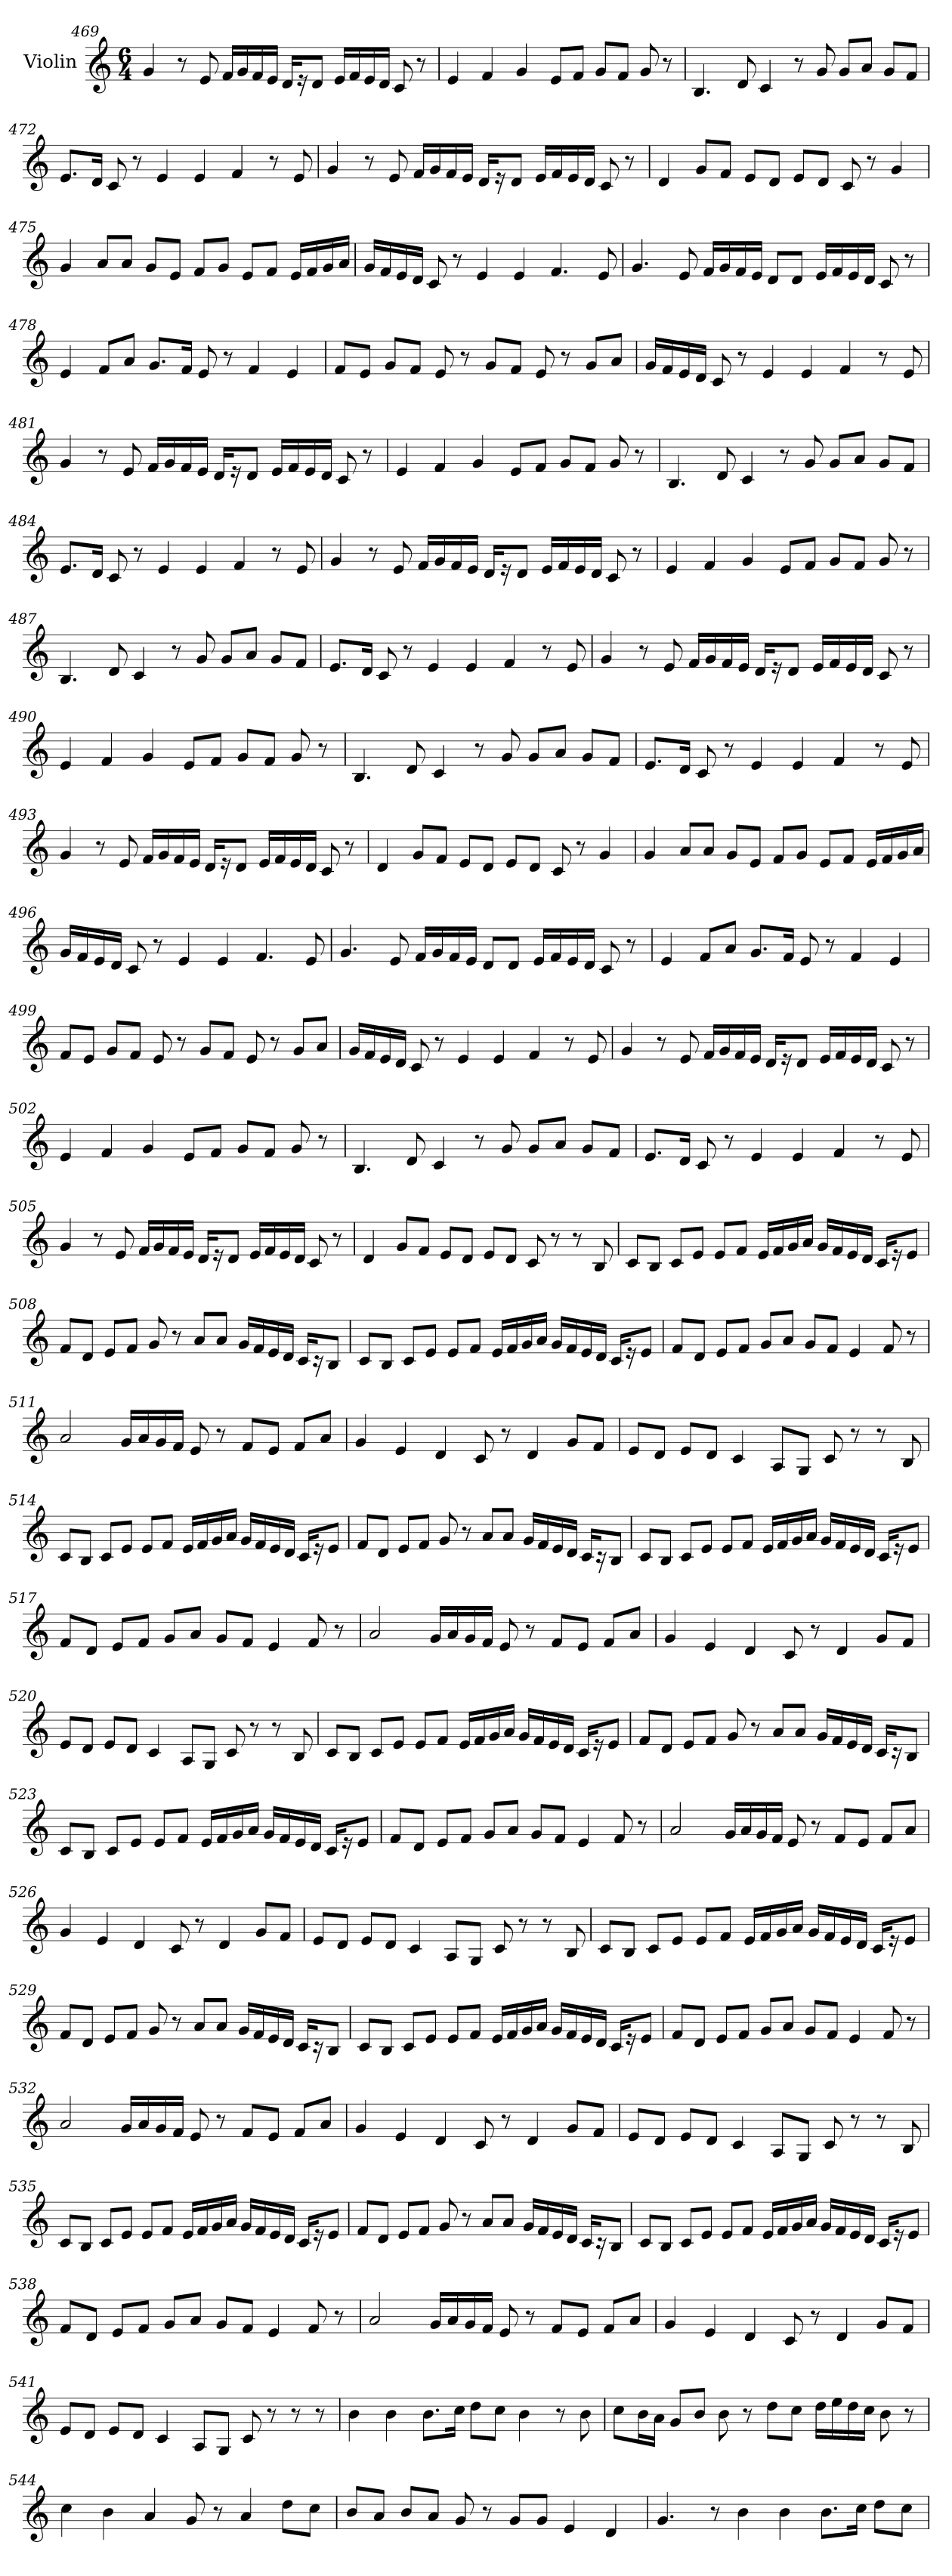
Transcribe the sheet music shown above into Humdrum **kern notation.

**kern
*part1
*staff1
*I"Violin
*clefG2
*k[]
*M6/4
=469
4g/
8r
8e/
16f/LL
16g/
16f/
16e/JJ
16d/KL
16r
8d/J
16e/LL
16f/
16e/
16d/JJ
8c/
8r
=470
4e/
4f/
4g/
8e/L
8f/J
8g/L
8f/J
8g/
8r
!!LO:LB:g=z
=471
4.B/
8d/
4c/
8r
8g/
8g/L
8a/J
8g/L
8f/J
=472
8.e/L
16d/Jk
8c/
8r
4e/
4e/
4f/
8r
8e/
=473
4g/
8r
8e/
16f/LL
16g/
16f/
16e/JJ
16d/KL
16r
8d/J
16e/LL
16f/
16e/
16d/JJ
8c/
8r
!!LO:LB:g=z
=474
4d/
8g/L
8f/J
8e/L
8d/J
8e/L
8d/J
8c/
8r
4g/
=475
4g/
8a/L
8a/J
8g/L
8e/J
8f/L
8g/J
8e/L
8f/J
16e/LL
16f/
16g/
16a/JJ
=476
16g/LL
16f/
16e/
16d/JJ
8c/
8r
4e/
4e/
4.f/
8e/
!!LO:LB:g=z
=477
4.g/
8e/
16f/LL
16g/
16f/
16e/JJ
8d/L
8d/J
16e/LL
16f/
16e/
16d/JJ
8c/
8r
=478
4e/
8f/L
8a/J
8.g/L
16f/Jk
8e/
8r
4f/
4e/
=479
8f/L
8e/J
8g/L
8f/J
8e/
8r
8g/L
8f/J
8e/
8r
8g/L
8a/J
!!LO:LB:g=z
=480
16g/LL
16f/
16e/
16d/JJ
8c/
8r
4e/
4e/
4f/
8r
8e/
=481
4g/
8r
8e/
16f/LL
16g/
16f/
16e/JJ
16d/KL
16r
8d/J
16e/LL
16f/
16e/
16d/JJ
8c/
8r
=482
4e/
4f/
4g/
8e/L
8f/J
8g/L
8f/J
8g/
8r
!!LO:PB:g=z
=483
4.B/
8d/
4c/
8r
8g/
8g/L
8a/J
8g/L
8f/J
=484
8.e/L
16d/Jk
8c/
8r
4e/
4e/
4f/
8r
8e/
=485
4g/
8r
8e/
16f/LL
16g/
16f/
16e/JJ
16d/KL
16r
8d/J
16e/LL
16f/
16e/
16d/JJ
8c/
8r
!!LO:LB:g=z
=486
4e/
4f/
4g/
8e/L
8f/J
8g/L
8f/J
8g/
8r
=487
4.B/
8d/
4c/
8r
8g/
8g/L
8a/J
8g/L
8f/J
=488
8.e/L
16d/Jk
8c/
8r
4e/
4e/
4f/
8r
8e/
!!LO:LB:g=z
=489
4g/
8r
8e/
16f/LL
16g/
16f/
16e/JJ
16d/KL
16r
8d/J
16e/LL
16f/
16e/
16d/JJ
8c/
8r
=490
4e/
4f/
4g/
8e/L
8f/J
8g/L
8f/J
8g/
8r
=491
4.B/
8d/
4c/
8r
8g/
8g/L
8a/J
8g/L
8f/J
!!LO:LB:g=z
=492
8.e/L
16d/Jk
8c/
8r
4e/
4e/
4f/
8r
8e/
=493
4g/
8r
8e/
16f/LL
16g/
16f/
16e/JJ
16d/KL
16r
8d/J
16e/LL
16f/
16e/
16d/JJ
8c/
8r
=494
4d/
8g/L
8f/J
8e/L
8d/J
8e/L
8d/J
8c/
8r
4g/
!!LO:LB:g=z
=495
4g/
8a/L
8a/J
8g/L
8e/J
8f/L
8g/J
8e/L
8f/J
16e/LL
16f/
16g/
16a/JJ
=496
16g/LL
16f/
16e/
16d/JJ
8c/
8r
4e/
4e/
4.f/
8e/
=497
4.g/
8e/
16f/LL
16g/
16f/
16e/JJ
8d/L
8d/J
16e/LL
16f/
16e/
16d/JJ
8c/
8r
!!LO:LB:g=z
=498
4e/
8f/L
8a/J
8.g/L
16f/Jk
8e/
8r
4f/
4e/
=499
8f/L
8e/J
8g/L
8f/J
8e/
8r
8g/L
8f/J
8e/
8r
8g/L
8a/J
=500
16g/LL
16f/
16e/
16d/JJ
8c/
8r
4e/
4e/
4f/
8r
8e/
!!LO:LB:g=z
=501
4g/
8r
8e/
16f/LL
16g/
16f/
16e/JJ
16d/KL
16r
8d/J
16e/LL
16f/
16e/
16d/JJ
8c/
8r
=502
4e/
4f/
4g/
8e/L
8f/J
8g/L
8f/J
8g/
8r
=503
4.B/
8d/
4c/
8r
8g/
8g/L
8a/J
8g/L
8f/J
!!LO:LB:g=z
=504
8.e/L
16d/Jk
8c/
8r
4e/
4e/
4f/
8r
8e/
=505
4g/
8r
8e/
16f/LL
16g/
16f/
16e/JJ
16d/KL
16r
8d/J
16e/LL
16f/
16e/
16d/JJ
8c/
8r
=506
4d/
8g/L
8f/J
8e/L
8d/J
8e/L
8d/J
8c/
8r
8r
8B/
!!LO:PB:g=z
=507
8c/L
8B/J
8c/L
8e/J
8e/L
8f/J
16e/LL
16f/
16g/
16a/JJ
16g/LL
16f/
16e/
16d/JJ
16c/KL
16r
8e/J
=508
8f/L
8d/J
8e/L
8f/J
8g/
8r
8a/L
8a/J
16g/LL
16f/
16e/
16d/JJ
16c/KL
16r
8B/J
!!LO:LB:g=z
=509
8c/L
8B/J
8c/L
8e/J
8e/L
8f/J
16e/LL
16f/
16g/
16a/JJ
16g/LL
16f/
16e/
16d/JJ
16c/KL
16r
8e/J
=510
8f/L
8d/J
8e/L
8f/J
8g/L
8a/J
8g/L
8f/J
4e/
8f/
8r
=511
2a/
16g/LL
16a/
16g/
16f/JJ
8e/
8r
8f/L
8e/J
8f/L
8a/J
!!LO:LB:g=z
=512
4g/
4e/
4d/
8c/
8r
4d/
8g/L
8f/J
=513
8e/L
8d/J
8e/L
8d/J
4c/
8A/L
8G/J
8c/
8r
8r
8B/
=514
8c/L
8B/J
8c/L
8e/J
8e/L
8f/J
16e/LL
16f/
16g/
16a/JJ
16g/LL
16f/
16e/
16d/JJ
16c/KL
16r
8e/J
!!LO:LB:g=z
=515
8f/L
8d/J
8e/L
8f/J
8g/
8r
8a/L
8a/J
16g/LL
16f/
16e/
16d/JJ
16c/KL
16r
8B/J
=516
8c/L
8B/J
8c/L
8e/J
8e/L
8f/J
16e/LL
16f/
16g/
16a/JJ
16g/LL
16f/
16e/
16d/JJ
16c/KL
16r
8e/J
!!LO:LB:g=z
=517
8f/L
8d/J
8e/L
8f/J
8g/L
8a/J
8g/L
8f/J
4e/
8f/
8r
=518
2a/
16g/LL
16a/
16g/
16f/JJ
8e/
8r
8f/L
8e/J
8f/L
8a/J
=519
4g/
4e/
4d/
8c/
8r
4d/
8g/L
8f/J
!!LO:LB:g=z
=520
8e/L
8d/J
8e/L
8d/J
4c/
8A/L
8G/J
8c/
8r
8r
8B/
=521
8c/L
8B/J
8c/L
8e/J
8e/L
8f/J
16e/LL
16f/
16g/
16a/JJ
16g/LL
16f/
16e/
16d/JJ
16c/KL
16r
8e/J
!!LO:LB:g=z
=522
8f/L
8d/J
8e/L
8f/J
8g/
8r
8a/L
8a/J
16g/LL
16f/
16e/
16d/JJ
16c/KL
16r
8B/J
=523
8c/L
8B/J
8c/L
8e/J
8e/L
8f/J
16e/LL
16f/
16g/
16a/JJ
16g/LL
16f/
16e/
16d/JJ
16c/KL
16r
8e/J
!!LO:LB:g=z
=524
8f/L
8d/J
8e/L
8f/J
8g/L
8a/J
8g/L
8f/J
4e/
8f/
8r
=525
2a/
16g/LL
16a/
16g/
16f/JJ
8e/
8r
8f/L
8e/J
8f/L
8a/J
=526
4g/
4e/
4d/
8c/
8r
4d/
8g/L
8f/J
!!LO:PB:g=z
=527
8e/L
8d/J
8e/L
8d/J
4c/
8A/L
8G/J
8c/
8r
8r
8B/
=528
8c/L
8B/J
8c/L
8e/J
8e/L
8f/J
16e/LL
16f/
16g/
16a/JJ
16g/LL
16f/
16e/
16d/JJ
16c/KL
16r
8e/J
!!LO:LB:g=z
=529
8f/L
8d/J
8e/L
8f/J
8g/
8r
8a/L
8a/J
16g/LL
16f/
16e/
16d/JJ
16c/KL
16r
8B/J
=530
8c/L
8B/J
8c/L
8e/J
8e/L
8f/J
16e/LL
16f/
16g/
16a/JJ
16g/LL
16f/
16e/
16d/JJ
16c/KL
16r
8e/J
!!LO:LB:g=z
=531
8f/L
8d/J
8e/L
8f/J
8g/L
8a/J
8g/L
8f/J
4e/
8f/
8r
=532
2a/
16g/LL
16a/
16g/
16f/JJ
8e/
8r
8f/L
8e/J
8f/L
8a/J
=533
4g/
4e/
4d/
8c/
8r
4d/
8g/L
8f/J
!!LO:LB:g=z
=534
8e/L
8d/J
8e/L
8d/J
4c/
8A/L
8G/J
8c/
8r
8r
8B/
=535
8c/L
8B/J
8c/L
8e/J
8e/L
8f/J
16e/LL
16f/
16g/
16a/JJ
16g/LL
16f/
16e/
16d/JJ
16c/KL
16r
8e/J
!!LO:LB:g=z
=536
8f/L
8d/J
8e/L
8f/J
8g/
8r
8a/L
8a/J
16g/LL
16f/
16e/
16d/JJ
16c/KL
16r
8B/J
=537
8c/L
8B/J
8c/L
8e/J
8e/L
8f/J
16e/LL
16f/
16g/
16a/JJ
16g/LL
16f/
16e/
16d/JJ
16c/KL
16r
8e/J
!!LO:LB:g=z
=538
8f/L
8d/J
8e/L
8f/J
8g/L
8a/J
8g/L
8f/J
4e/
8f/
8r
=539
2a/
16g/LL
16a/
16g/
16f/JJ
8e/
8r
8f/L
8e/J
8f/L
8a/J
=540
4g/
4e/
4d/
8c/
8r
4d/
8g/L
8f/J
!!LO:LB:g=z
=541
8e/L
8d/J
8e/L
8d/J
4c/
8A/L
8G/J
8c/
8r
8r
8r
=542
4b\
4b\
8.b\L
16cc\Jk
8dd\L
8cc\J
4b\
8r
8b\
=543
8cc\L
16b\L
16a\JJ
8g/L
8b/J
8b\
8r
8dd\L
8cc\J
16dd\LL
16ee\
16dd\
16cc\JJ
8b\
8r
!!LO:LB:g=z
=544
4cc\
4b\
4a/
8g/
8r
4a/
8dd\L
8cc\J
=545
8b/L
8a/J
8b/L
8a/J
8g/
8r
8g/L
8g/J
4e/
4d/
=546
4.g/
8r
4b\
4b\
8.b\L
16cc\Jk
8dd\L
8cc\J
=
*-
